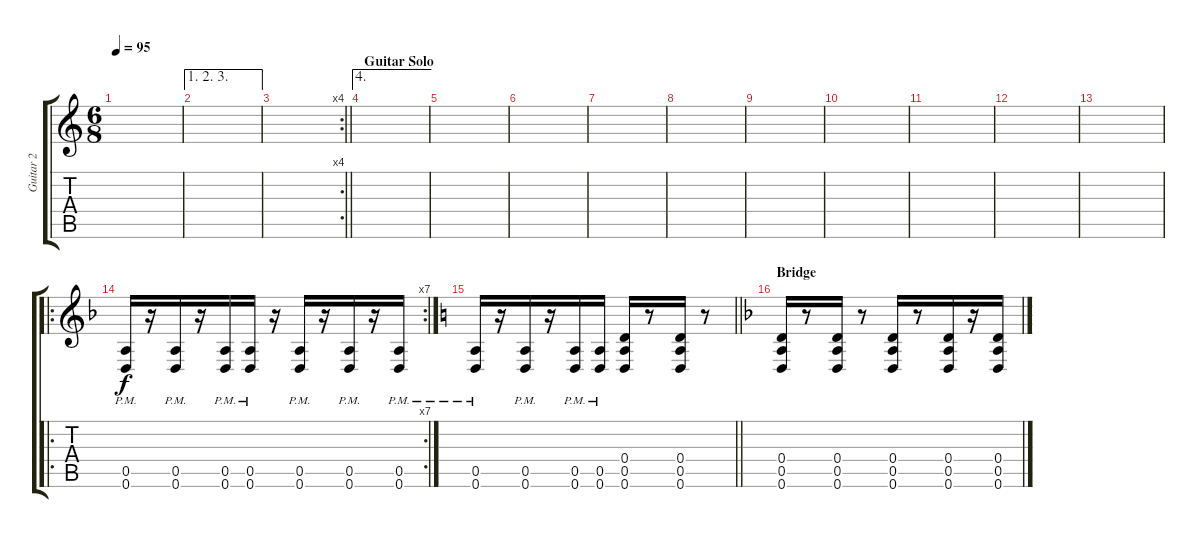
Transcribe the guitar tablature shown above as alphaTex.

\track ("Guitar 2" "Guitar 2") {instrument distortionguitar}
\staff {score tabs}
\tuning (E4 B3 G3 D3 A2 D2) {hide}
\ts (6 8)
\tempo 95
\clef g2
\ks c
|
\ae (1 2 3)
|
\rc 4
\barLineRight lightlight
|
\ae 4
\section ("" "Guitar Solo")
|
|
|
|
|
|
|
|
|
|
\ro
\rc 7
\ks f
(0.5{pm} 0.6{pm}).16 r.16 (0.5{pm} 0.6{pm}).16 r.16 (0.5{pm} 0.6{pm}).16 (0.5{pm} 0.6{pm}).16 r.16 (0.5{pm} 0.6{pm}).16 r.16 (0.5{pm} 0.6{pm}).16 r.16 (0.5{pm} 0.6{pm}).16 |
\barLineRight lightlight
\ks c
(0.5{pm} 0.6{pm}).16 r.16 (0.5{pm} 0.6{pm}).16 r.16 (0.5{pm} 0.6{pm}).16 (0.5{pm} 0.6{pm}).16 (0.4 0.5 0.6).16 r.8 (0.4 0.5 0.6).16 r.8 |
\section ("" "Bridge")
\ks f
(0.4 0.5 0.6).16 r.8 (0.4 0.5 0.6).16 r.8 (0.4 0.5 0.6).16 r.8 (0.4 0.5 0.6).16 r.16 (0.4 0.5 0.6).16
